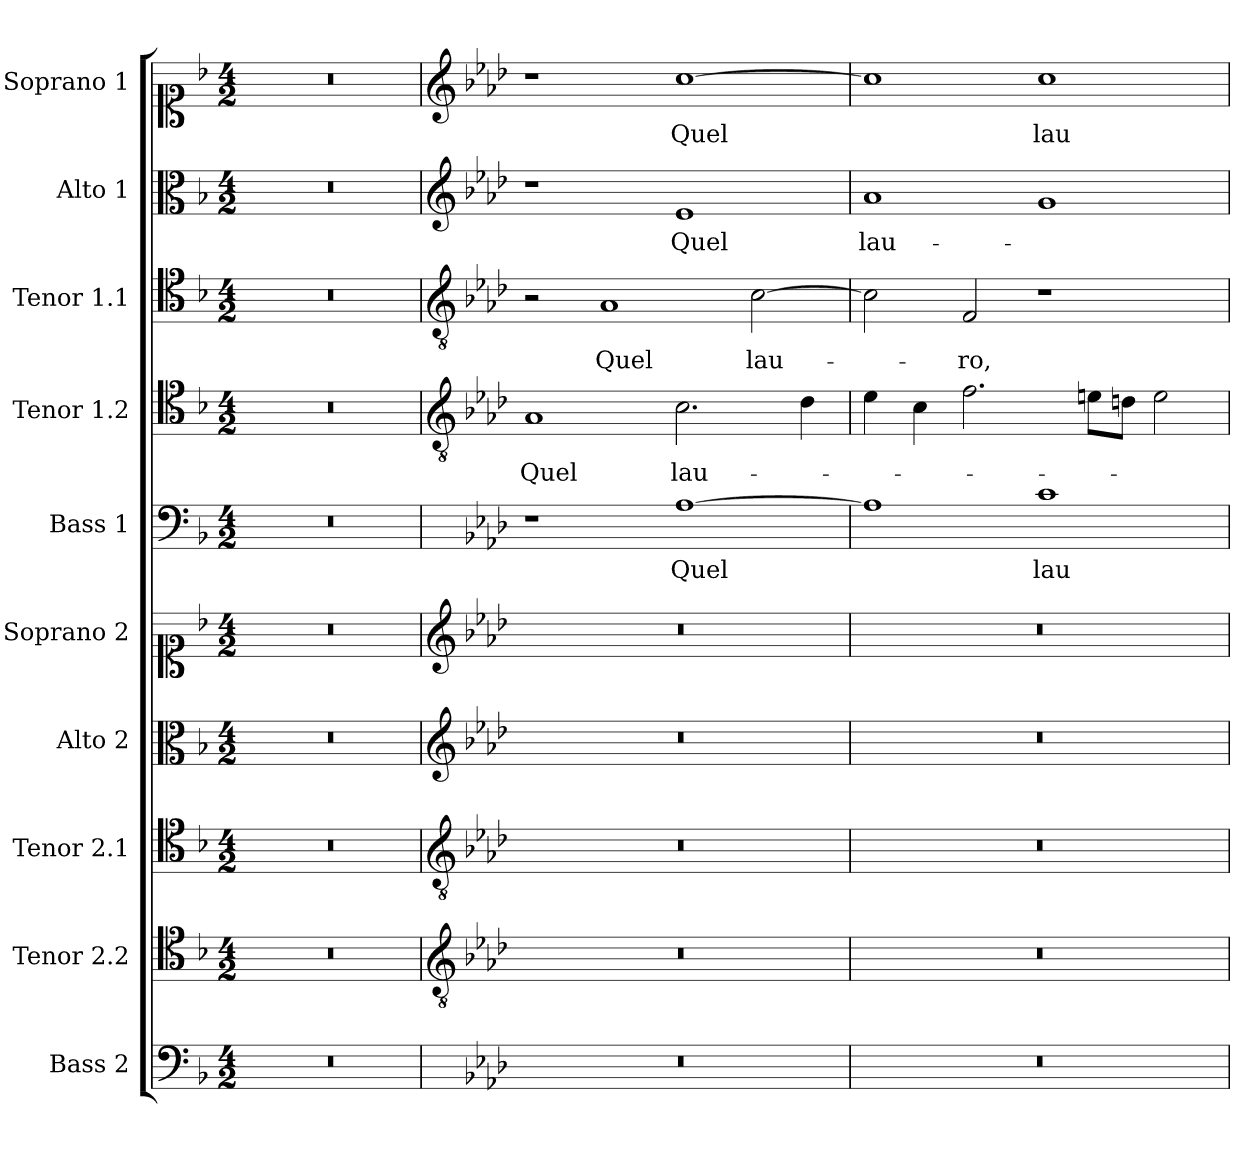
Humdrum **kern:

**kern	**kern	**kern	**kern	**kern	**kern	**text	**kern	**text	**kern	**text	**kern	**text	**kern	**text
*part10	*part9	*part8	*part7	*part6	*part5	*part5	*part4	*part4	*part3	*part3	*part2	*part2	*part1	*part1
*staff10	*staff9	*staff8	*staff7	*staff6	*staff5	*staff5	*staff4	*staff4	*staff3	*staff3	*staff2	*staff2	*staff1	*staff1
*I"Bass 2	*I"Tenor 2.2	*I"Tenor 2.1	*I"Alto 2	*I"Soprano 2	*I"Bass 1	*	*I"Tenor 1.2	*	*I"Tenor 1.1	*	*I"Alto 1	*	*I"Soprano 1	*
*I'B 2	*I'T 2.2	*I'T 2.1	*I'A 2	*I'S 2	*I'B 1	*	*I'T 1,2	*	*I'T 1.1	*	*I'A 1	*	*I'S 1	*
*clefF4	*clefC4	*clefC4	*clefC3	*clefC1	*clefF4	*	*clefC4	*	*clefC4	*	*clefC3	*	*clefC1	*
*k[b-]	*k[b-]	*k[b-]	*k[b-]	*k[b-]	*k[b-]	*	*k[b-]	*	*k[b-]	*	*k[b-]	*	*k[b-]	*
*F:	*F:	*F:	*F:	*F:	*F:	*	*F:	*	*F:	*	*F:	*	*F:	*
*M4/2	*M4/2	*M4/2	*M4/2	*M4/2	*M4/2	*	*M4/2	*	*M4/2	*	*M4/2	*	*M4/2	*
=1	=1	=1	=1	=1	=1	=1	=1	=1	=1	=1	=1	=1	=1	=1
0r	0r	0r	0r	0r	0r	.	0r	.	0r	.	0r	.	0r	.
=2	=2	=2	=2	=2	=2	=2	=2	=2	=2	=2	=2	=2	=2	=2
*	*clefGv2	*clefGv2	*clefG2	*clefG2	*	*	*clefGv2	*	*clefGv2	*	*clefG2	*	*clefG2	*
*k[b-e-a-d-]	*k[b-e-a-d-]	*k[b-e-a-d-]	*k[b-e-a-d-]	*k[b-e-a-d-]	*k[b-e-a-d-]	*	*k[b-e-a-d-]	*	*k[b-e-a-d-]	*	*k[b-e-a-d-]	*	*k[b-e-a-d-]	*
*A-:	*A-:	*A-:	*A-:	*A-:	*A-:	*	*A-:	*	*A-:	*	*A-:	*	*A-:	*
!	!	!	!	!	!	!	!	!LO:LY:b	!	!	!	!	!	!
0r	0r	0r	0r	0r	1r	.	1A-	Quel	2r	.	1r	.	1r	.
!	!	!	!	!	!	!	!	!	!	!LO:LY:b	!	!	!	!
.	.	.	.	.	.	.	.	.	1A-	Quel	.	.	.	.
!	!	!	!	!	!	!LO:LY:b	!	!LO:LY:b	!	!	!	!LO:LY:b	!	!LO:LY:b
.	.	.	.	.	[1A-	Quel	2.c\	lau-	.	.	1e-	Quel	[1cc	Quel
!	!	!	!	!	!	!	!	!	!	!LO:LY:b	!	!	!	!
.	.	.	.	.	.	.	.	.	[2c\	lau-	.	.	.	.
.	.	.	.	.	.	.	4d-\	.	.	.	.	.	.	.
=3	=3	=3	=3	=3	=3	=3	=3	=3	=3	=3	=3	=3	=3	=3
!	!	!	!	!	!	!	!	!	!	!	!	!LO:LY:b	!	!
0r	0r	0r	0r	0r	1A-]	.	4e-\	.	2c\]	.	1a-	lau-	1cc]	.
.	.	.	.	.	.	.	4c\	.	.	.	.	.	.	.
!	!	!	!	!	!	!	!	!	!	!LO:LY:b	!	!	!	!
.	.	.	.	.	.	.	2.f\	.	2F/	-ro,	.	.	.	.
!	!	!	!	!	!	!LO:LY:b	!	!	!	!	!	!	!	!LO:LY:b
.	.	.	.	.	1c	lau-	.	.	1r	.	1g	.	1cc	lau-
.	.	.	.	.	.	.	8en\L	.	.	.	.	.	.	.
.	.	.	.	.	.	.	8dn\J	.	.	.	.	.	.	.
.	.	.	.	.	.	.	2e\	.	.	.	.	.	.	.
=	=	=	=	=	=	=	=	=	=	=	=	=	=	=
*-	*-	*-	*-	*-	*-	*-	*-	*-	*-	*-	*-	*-	*-	*-
